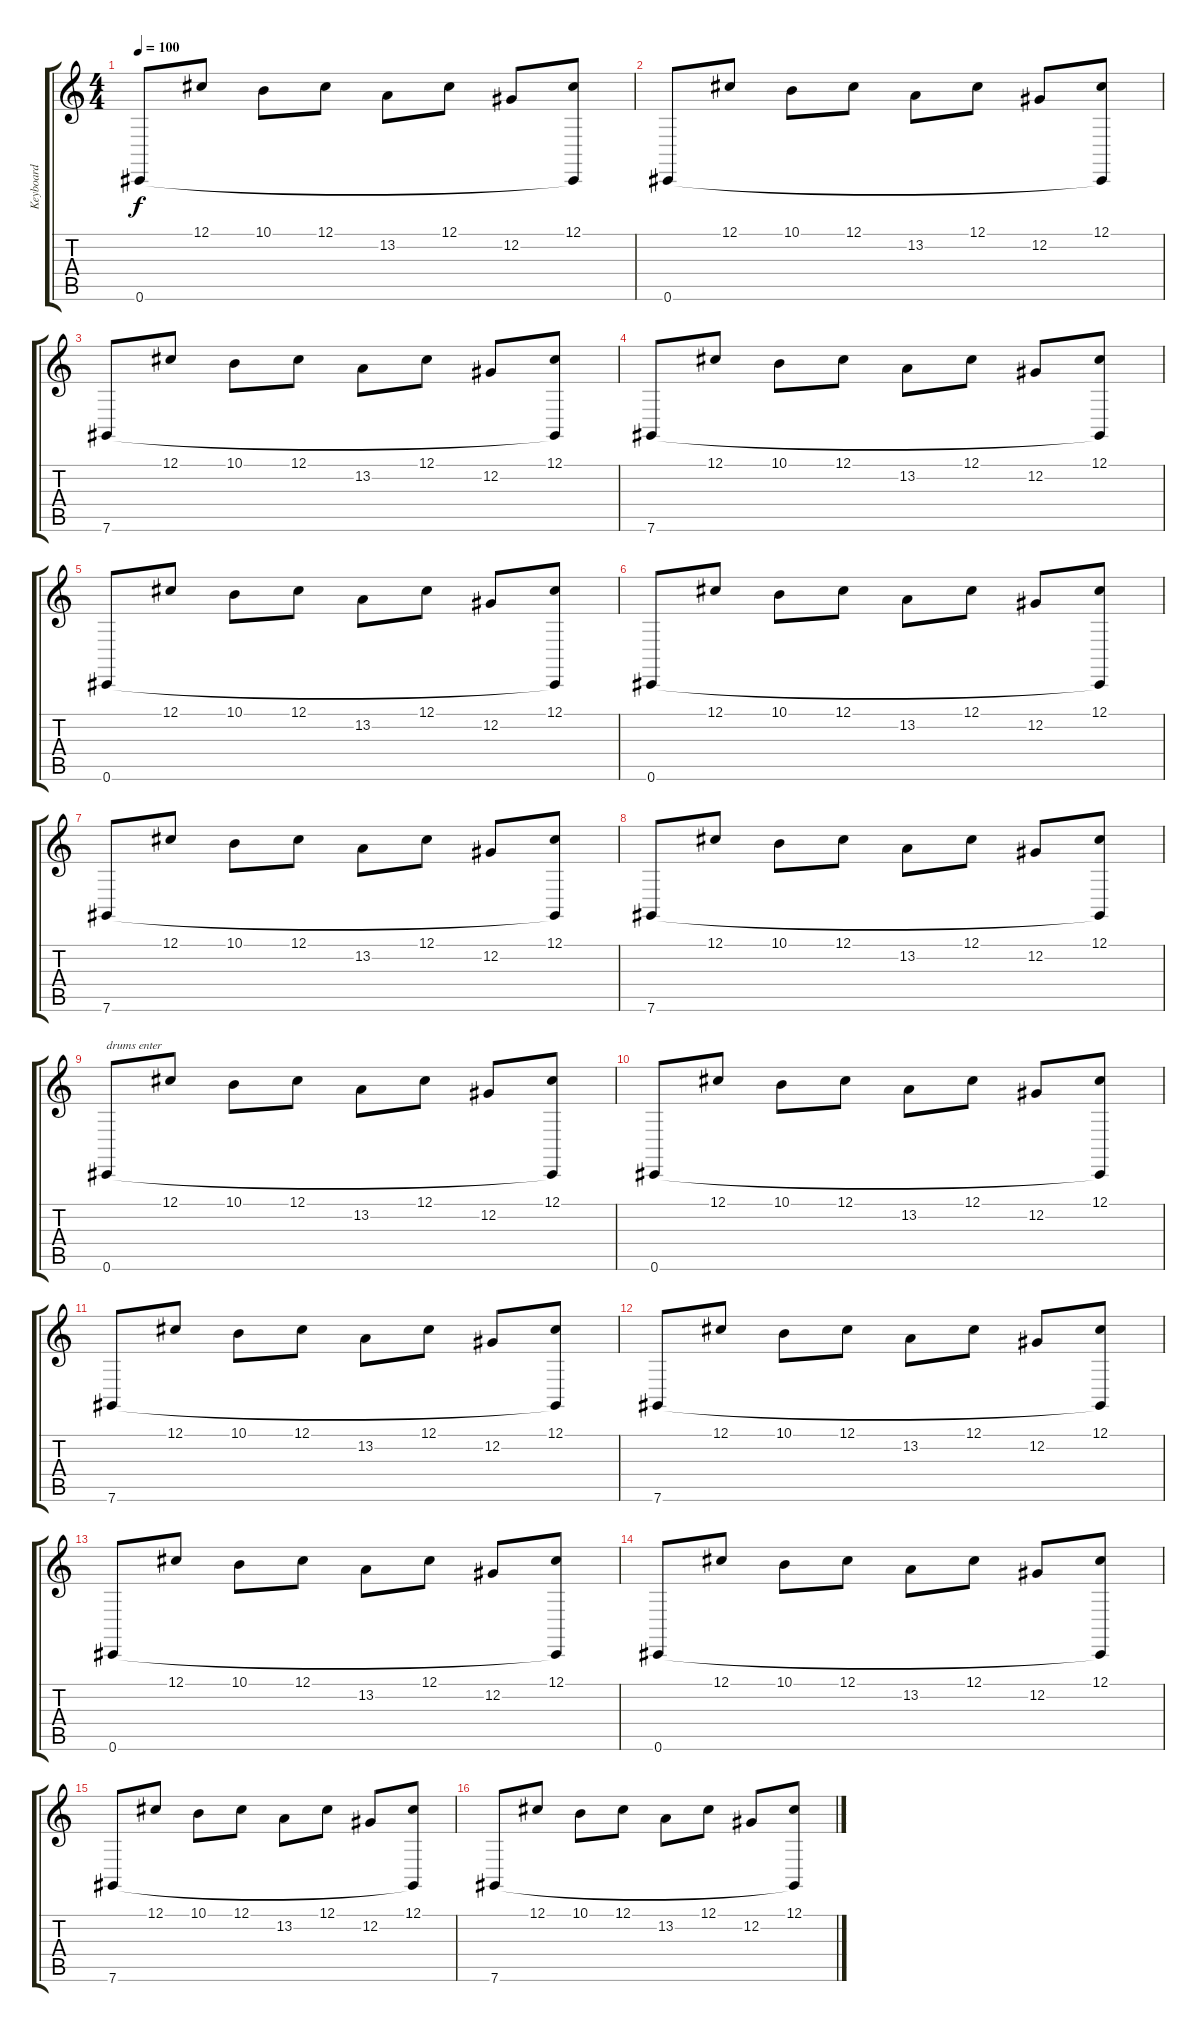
\track ("Keyboard" "Keyboard") {instrument brightacousticpiano}
\staff {score tabs}
\tuning (Db4 Ab3 E3 B2 Gb2 Db2) {hide}
\ts (4 4)
\tempo 100
\clef g2
\ks c
0.6.8{dy f instrument brightacousticpiano} 12.1.8 10.1.8 12.1.8 13.2.8 12.1.8 12.2.8 (12.1 0.6{t}).8 |
0.6.8 12.1.8 10.1.8 12.1.8 13.2.8 12.1.8 12.2.8 (12.1 0.6{t}).8 |
7.6.8 12.1.8 10.1.8 12.1.8 13.2.8 12.1.8 12.2.8 (12.1 7.6{t}).8 |
7.6.8 12.1.8 10.1.8 12.1.8 13.2.8 12.1.8 12.2.8 (12.1 7.6{t}).8 |
0.6.8 12.1.8 10.1.8 12.1.8 13.2.8 12.1.8 12.2.8 (12.1 0.6{t}).8 |
0.6.8 12.1.8 10.1.8 12.1.8 13.2.8 12.1.8 12.2.8 (12.1 0.6{t}).8 |
7.6.8 12.1.8 10.1.8 12.1.8 13.2.8 12.1.8 12.2.8 (12.1 7.6{t}).8 |
7.6.8 12.1.8 10.1.8 12.1.8 13.2.8 12.1.8 12.2.8 (12.1 7.6{t}).8 |
0.6.8{txt "drums enter"} 12.1.8 10.1.8 12.1.8 13.2.8 12.1.8 12.2.8 (12.1 0.6{t}).8 |
0.6.8 12.1.8 10.1.8 12.1.8 13.2.8 12.1.8 12.2.8 (12.1 0.6{t}).8 |
7.6.8 12.1.8 10.1.8 12.1.8 13.2.8 12.1.8 12.2.8 (12.1 7.6{t}).8 |
7.6.8 12.1.8 10.1.8 12.1.8 13.2.8 12.1.8 12.2.8 (12.1 7.6{t}).8 |
0.6.8 12.1.8 10.1.8 12.1.8 13.2.8 12.1.8 12.2.8 (12.1 0.6{t}).8 |
0.6.8 12.1.8 10.1.8 12.1.8 13.2.8 12.1.8 12.2.8 (12.1 0.6{t}).8 |
7.6.8 12.1.8 10.1.8 12.1.8 13.2.8 12.1.8 12.2.8 (12.1 7.6{t}).8 |
7.6.8 12.1.8 10.1.8 12.1.8 13.2.8 12.1.8 12.2.8 (12.1 7.6{t}).8
